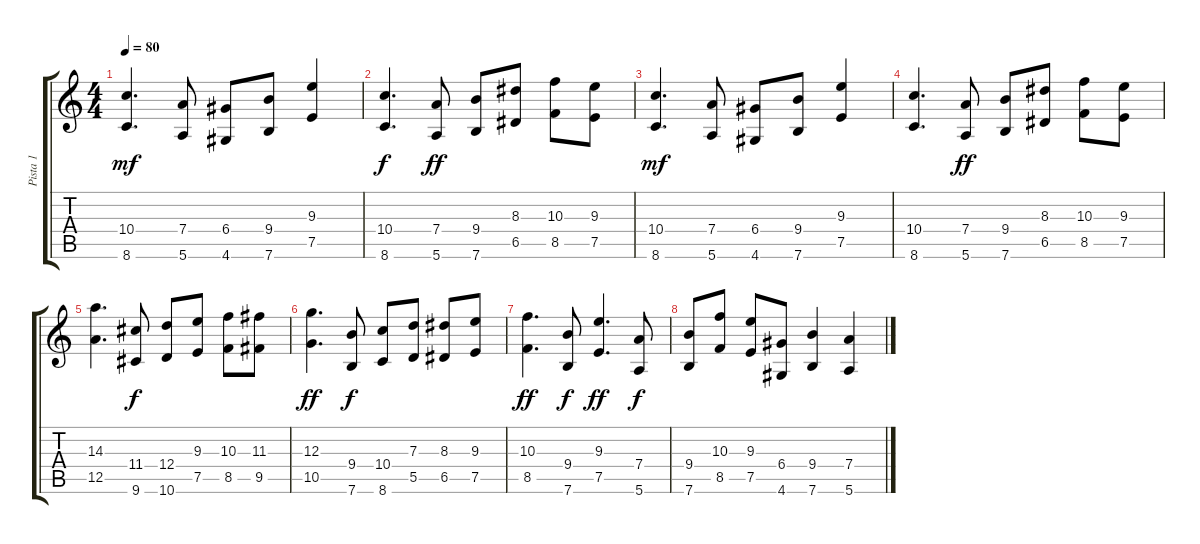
\track ("Pista 1" "Pista 1") {instrument acousticguitarnylon}
\staff {score tabs}
\tuning (E4 B3 G3 D3 A2 E2) {hide}
\ts (4 4)
\tempo 80
\clef g2
\ks c
(10.4 8.6).4{d dy mf} (7.4 5.6).8 (6.4 4.6).8 (9.4 7.6).8 (9.3 7.5).4 |
(10.4 8.6).4{d dy f} (7.4 5.6).8{dy ff} (9.4 7.6).8 (8.3 6.5).8 (10.3 8.5).8 (9.3 7.5).8 |
(10.4 8.6).4{d dy mf} (7.4 5.6).8 (6.4 4.6).8 (9.4 7.6).8 (9.3 7.5).4 |
(10.4 8.6).4{d} (7.4 5.6).8{dy ff} (9.4 7.6).8 (8.3 6.5).8 (10.3 8.5).8 (9.3 7.5).8 |
(14.3 12.5).4{d} (11.4 9.6).8{dy f} (12.4 10.6).8 (9.3 7.5).8 (10.3 8.5).8 (11.3 9.5).8 |
(12.3 10.5).4{d dy ff} (9.4 7.6).8{dy f} (10.4 8.6).8 (7.3 5.5).8 (8.3 6.5).8 (9.3 7.5).8 |
(10.3 8.5).4{d dy ff} (9.4 7.6).8{dy f} (9.3 7.5).4{d dy ff} (7.4 5.6).8{dy f} |
(9.4 7.6).8 (10.3 8.5).8 (9.3 7.5).8 (6.4 4.6).8 (9.4 7.6).4 (7.4 5.6).4
